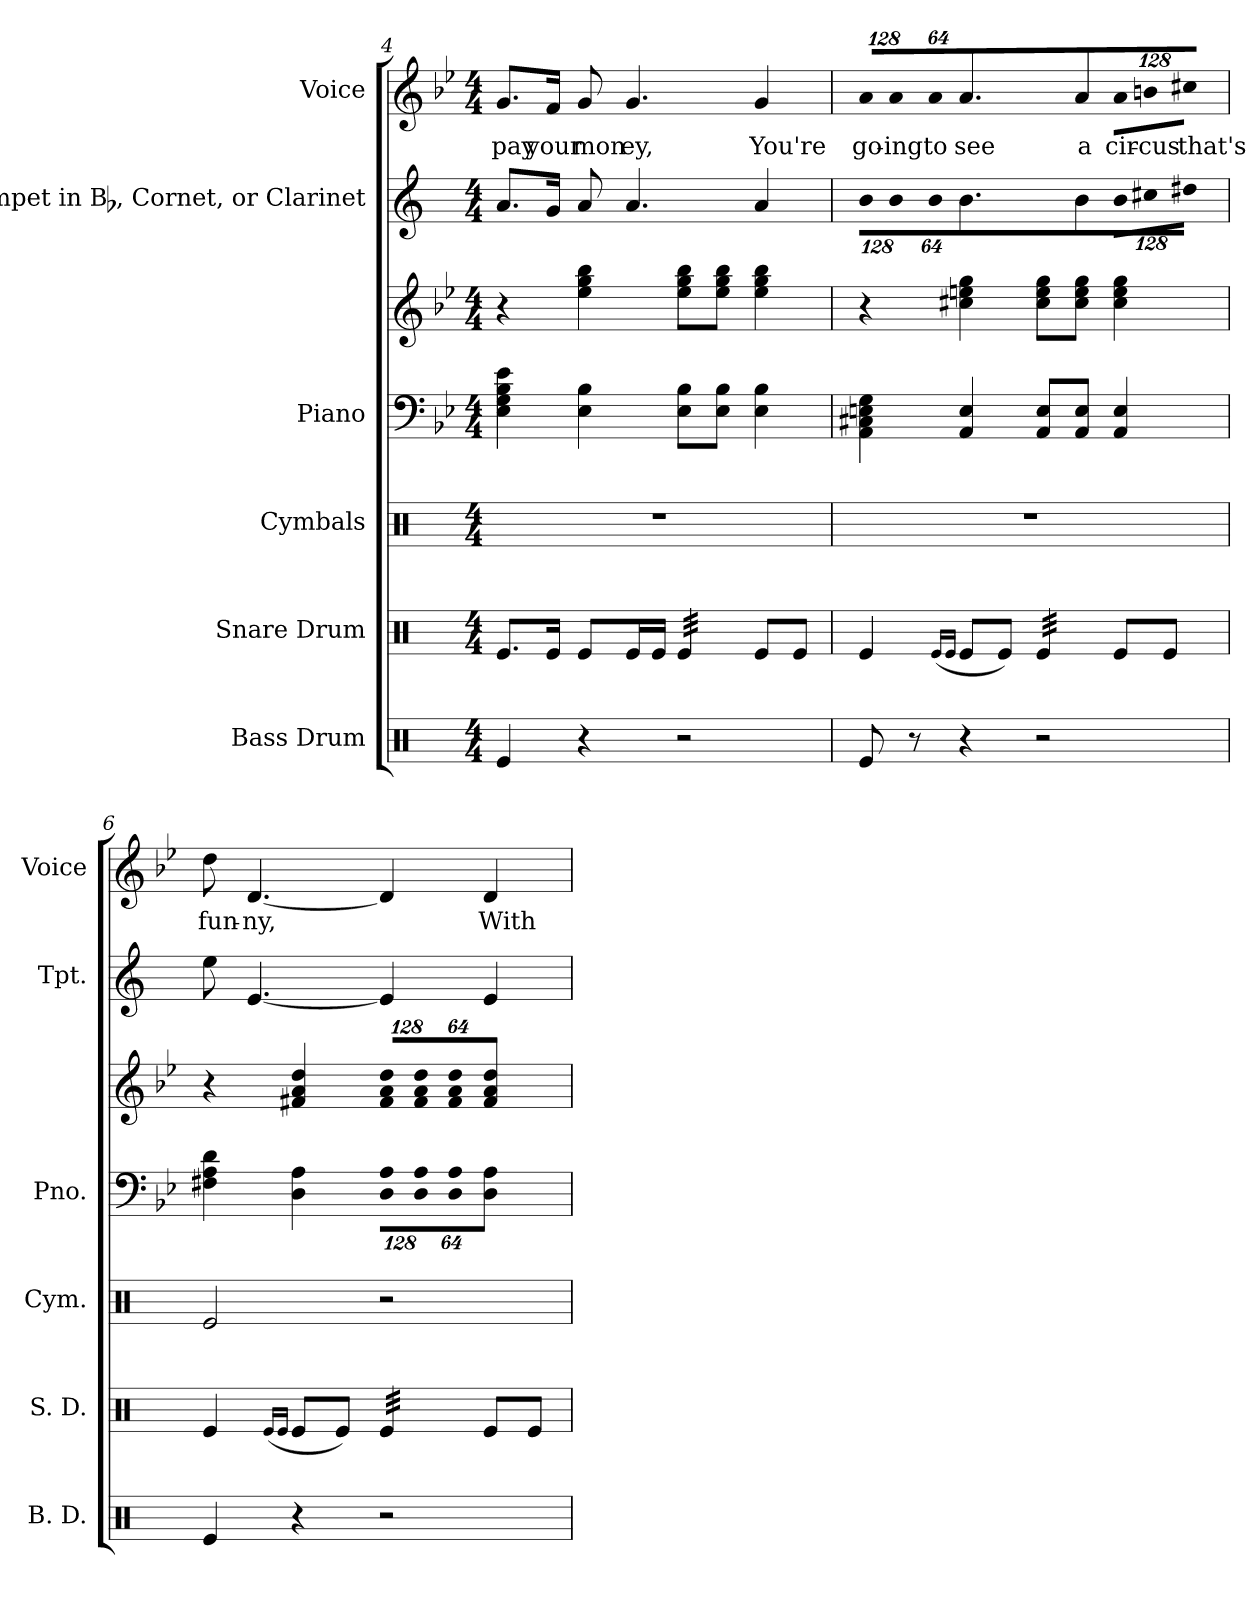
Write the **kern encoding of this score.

**kern	**kern	**kern	**kern	**kern	**kern	**kern	**text
*part6	*part5	*part4	*part3	*part3	*part2	*part1	*part1
*staff7	*staff6	*staff5	*staff4	*staff3	*staff2	*staff1	*staff1
*I"Bass Drum	*I"Snare Drum	*I"Cymbals	*I"Piano	*	*I"Trumpet in Bb, Cornet, or Clarinet	*I"Voice	*
*I'B. D.	*I'S. D.	*I'Cym.	*I'Pno.	*	*I'Tpt.	*I'Voice	*
*clefX	*clefX	*clefX	*clefF4	*clefG2	*clefG2	*clefG2	*
*	*	*	*	*	*ITrd1c2	*	*
*k[]	*k[]	*k[]	*k[b-e-]	*k[b-e-]	*k[b-e-]	*k[b-e-]	*
*C:	*C:	*C:	*B-:	*B-:	*B-:	*B-:	*
*M4/4	*M4/4	*M4/4	*M4/4	*M4/4	*M4/4	*M4/4	*
=4	=4	=4	=4	=4	=4	=4	=4
!	!	!	!	!	!	!	!LO:LY:b:color=#000000
4Rei/	8.Rei/L	1r	4E-i\ 4Gi 4B-i 4e-i	4r	8.gi/L	8.gi/L	pay
!	!	!	!	!	!	!	!LO:LY:b:color=#000000
.	16Rei/Jk	.	.	.	16fi/Jk	16fi/Jk	your
!	!	!	!	!	!	!	!LO:LY:b:color=#000000
4r	8Rei/L	.	4E-i\ 4B-i	4ee-i\ 4ggi 4bb-i	8gi/	8gi/	mon-
!	!	!	!	!	!	!	!LO:LY:b:color=#000000
.	16Rei/L	.	.	.	4.gi/	4.gi/	-ey,
.	16Rei/JJ	.	.	.	.	.	.
*	*tremolo	*	*	*	*	*	*
2r	32Rei/LLL	.	8E-i\ 8B-iL	8ee-i\ 8ggi 8bb-iL	.	.	.
.	32Rei/	.	.	.	.	.	.
.	32Rei/	.	.	.	.	.	.
.	32Rei/	.	.	.	.	.	.
.	32Rei/	.	8E-i\ 8B-iJ	8ee-i\ 8ggi 8bb-iJ	.	.	.
.	32Rei/	.	.	.	.	.	.
.	32Rei/	.	.	.	.	.	.
.	32Rei/JJJ	.	.	.	.	.	.
*	*Xtremolo	*	*	*	*	*	*
!	!	!	!	!	!	!	!LO:LY:b:color=#000000
.	8Rei/L	.	4E-i\ 4B-i	4ee-i\ 4ggi 4bb-i	4gi/	4gi/	You're
.	8Rei/J	.	.	.	.	.	.
!!LO:LB:g=z
=5	=5	=5	=5	=5	=5	=5	=5
*	*	*	*	*	*Xbrackettup	*	*
!	!	!	!	!	!LO:N:vis=8	!	!
*	*	*	*	*	*	*Xbrackettup	*
!	!	!	!	!	!	!LO:N:vis=8	!
!	!	!	!	!	!	!	!LO:LY:b:color=#000000
8Rei/	4Rei/	1r	4AAi\ 4C#Xi 4Eni 4Gi	4r	1024%85ai\L	1024%85ai/L	go-
!	!	!	!	!	!LO:N:vis=8	!LO:N:vis=8	!
!	!	!	!	!	!	!	!LO:LY:b:color=#000000
.	.	.	.	.	1024%85ai\	1024%85ai/	-ing
8r	.	.	.	.	.	.	.
!	!	!	!	!	!LO:N:vis=8	!LO:N:vis=8	!
!	!	!	!	!	!	!	!LO:LY:b:color=#000000
.	.	.	.	.	512%43ai\J	512%43ai/J	to
.	(16qRei/LL	.	.	.	.	.	.
.	16qRei/JJ	.	.	.	.	.	.
!	!	!	!	!	!	!	!LO:LY:b:color=#000000
4r	8Rei/L	.	4AAi/ 4Ei	4cc#Xi\ 4eeni 4ggi	4.ai\	4.ai/	see
.	8Rei/J)	.	.	.	.	.	.
*	*tremolo	*	*	*	*	*	*
2r	32Rei/LLL	.	8AAi/ 8EiL	8cc#i\ 8eei 8ggiL	.	.	.
.	32Rei/	.	.	.	.	.	.
.	32Rei/	.	.	.	.	.	.
.	32Rei/	.	.	.	.	.	.
!	!	!	!	!	!	!	!LO:LY:b:color=#000000
.	32Rei/	.	8AAi/ 8EiJ	8cc#i\ 8eei 8ggiJ	8ai\	8ai/	a
.	32Rei/	.	.	.	.	.	.
.	32Rei/	.	.	.	.	.	.
.	32Rei/JJJ	.	.	.	.	.	.
*	*Xtremolo	*	*	*	*	*	*
!	!	!	!	!	!LO:N:vis=8	!	!
*	*	*	*	*	*	*brackettup	*
!	!	!	!	!	!	!LO:N:vis=8	!
!	!	!	!	!	!	!	!LO:LY:b:color=#000000
.	8Rei/L	.	4AAi/ 4Ei	4cc#i\ 4eei 4ggi	1024%85ai\L	1024%85ai\L	cir-
!	!	!	!	!	!LO:N:vis=8	!LO:N:vis=8	!
!	!	!	!	!	!	!	!LO:LY:b:color=#000000
.	.	.	.	.	1024%85bni\	1024%85bni\	-cus
.	8Rei/J	.	.	.	.	.	.
!	!	!	!	!	!LO:N:vis=8	!LO:N:vis=8	!
!	!	!	!	!	!	!	!LO:LY:b:color=#000000
.	.	.	.	.	512%43cc#Xi\J	512%43cc#Xi\J	that's
=6	=6	=6	=6	=6	=6	=6	=6
!	!	!	!	!	!	!	!LO:LY:b:color=#000000
4Rei/	4Rei/	2Rei/	4F#Xi\ 4Ai 4di	4r	8ddi\	8ddi\	fun-
!	!	!	!	!	!	!	!LO:LY:b:color=#000000
.	.	.	.	.	[4.di/	[4.di/	-ny,
.	(16qRei/LL	.	.	.	.	.	.
.	16qRei/JJ	.	.	.	.	.	.
4r	8Rei/L	.	4Di\ 4Ai	4f#Xi/ 4ai 4ddi	.	.	.
.	8Rei/J)	.	.	.	.	.	.
*	*	*	*Xbrackettup	*	*	*	*
!	!	!	!LO:N:vis=8	!	!	!	!
*	*	*	*	*Xbrackettup	*	*	*
!	!	!	!	!LO:N:vis=8	!	!	!
*	*tremolo	*	*	*	*	*	*
2r	32Rei/LLL	2r	1024%85Di\ 1024%85AiL	1024%85f#i/ 1024%85ai 1024%85ddiL	4di/]	4di/]	.
.	32Rei/	.	.	.	.	.	.
.	32Rei/	.	.	.	.	.	.
!	!	!	!LO:N:vis=8	!LO:N:vis=8	!	!	!
.	.	.	1024%85Di\ 1024%85Ai	1024%85f#i/ 1024%85ai 1024%85ddi	.	.	.
.	32Rei/	.	.	.	.	.	.
.	32Rei/	.	.	.	.	.	.
.	32Rei/	.	.	.	.	.	.
!	!	!	!LO:N:vis=8	!LO:N:vis=8	!	!	!
.	.	.	512%43Di\ 512%43AiJ	512%43f#i/ 512%43ai 512%43ddiJ	.	.	.
.	32Rei/	.	.	.	.	.	.
.	32Rei/JJJ	.	.	.	.	.	.
*	*Xtremolo	*	*	*	*	*	*
!	!	!	!	!	!	!	!LO:LY:b:color=#000000
.	8Rei/L	.	4Di\ 4Ai	4f#i/ 4ai 4ddi	4di/	4di/	With
.	8Rei/J	.	.	.	.	.	.
=	=	=	=	=	=	=	=
*-	*-	*-	*-	*-	*-	*-	*-
